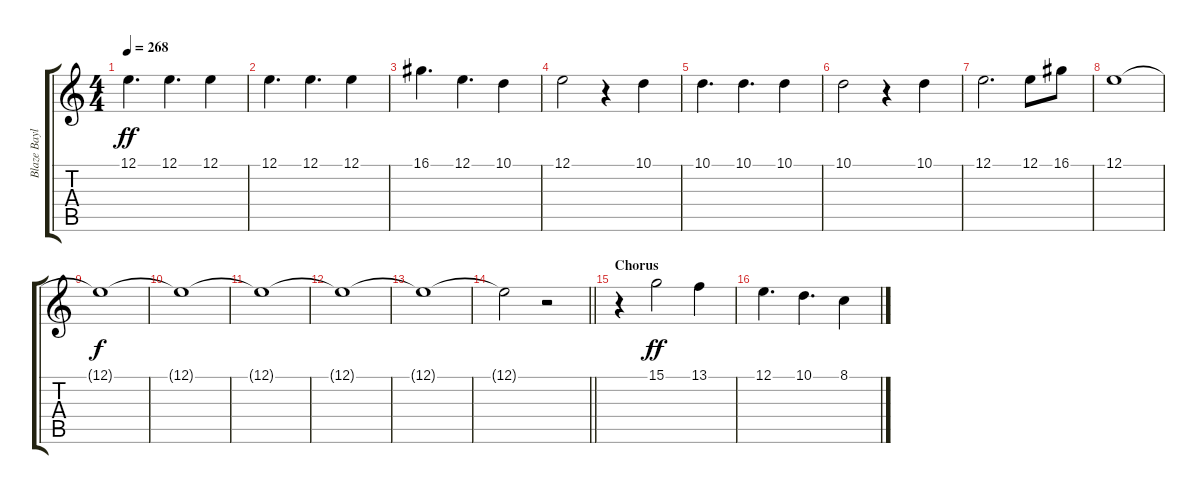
\track ("Blaze Bayley" "Blaze Bayl") {instrument voiceoohs}
\staff {score tabs}
\tuning (E4 B3 G3 D3 A2 E2) {hide}
\ts (4 4)
\tempo 268
\clef g2
\ks c
12.1.4{d dy ff} 12.1.4{d} 12.1.4 |
12.1.4{d} 12.1.4{d} 12.1.4 |
16.1.4{d} 12.1.4{d} 10.1.4 |
12.1.2 r.4 10.1.4 |
10.1.4{d} 10.1.4{d} 10.1.4 |
10.1.2 r.4 10.1.4 |
12.1.2{d} 12.1.8 16.1.8 |
12.1.1 |
12.1{t}.1{dy f} |
12.1{t}.1 |
12.1{t}.1 |
12.1{t}.1 |
12.1{t}.1 |
\barLineRight lightlight
12.1{t}.2 r.2 |
\section ("" "Chorus")
r.4 15.1.2{dy ff} 13.1.4 |
12.1.4{d} 10.1.4{d} 8.1.4
